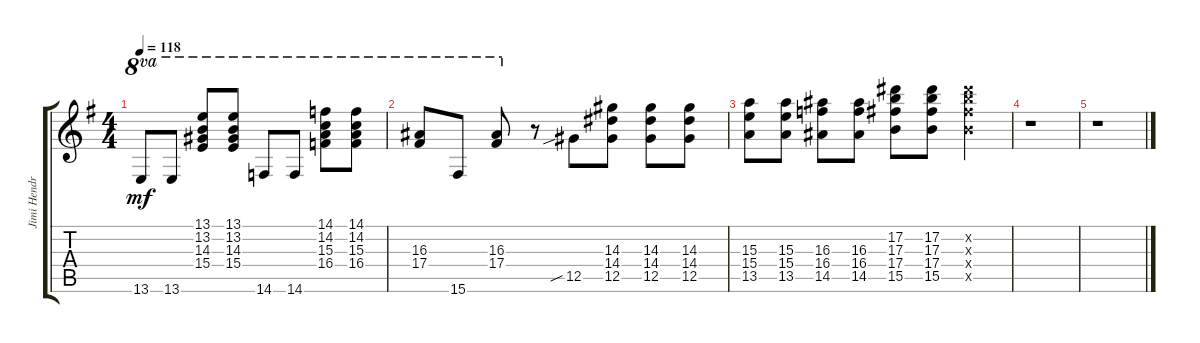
\track ("Jimi Hendrix-Dist Gtr (Tuned Down 1/2 St" "Jimi Hendr") {instrument distortionguitar}
\staff {score tabs}
\tuning (Eb4 Bb3 Gb3 Db3 Ab2 Eb2) {hide}
\ts (4 4)
\tempo 118
\clef g2
\ks g
13.6.8{ot 8va dy mf} 13.6.8{ot 8va} (13.1 13.2 14.3 15.4).8{ot 8va} (13.1 13.2 14.3 15.4).8{ot 8va} 14.6.8{ot 8va} 14.6.8{ot 8va} (14.1 14.2 15.3 16.4).8{ot 8va} (14.1 14.2 15.3 16.4).8{ot 8va} |
(16.3 17.4).8{ot 8va} 15.6.8{ot 8va} (16.3 17.4).8{ot 8va} r.8 12.5{sib}.8 (14.3 14.4 12.5).8 (14.3 14.4 12.5).8 (14.3 14.4 12.5).8 |
(15.3 15.4 13.5).8 (15.3 15.4 13.5).8 (16.3 16.4 14.5).8 (16.3 16.4 14.5).8 (17.2 17.3 17.4 15.5).8 (17.2 17.3 17.4 15.5).8 (17.2{x} 17.3{x} 17.4{x} 15.5{x}).4 |
r.1 |
r.1
